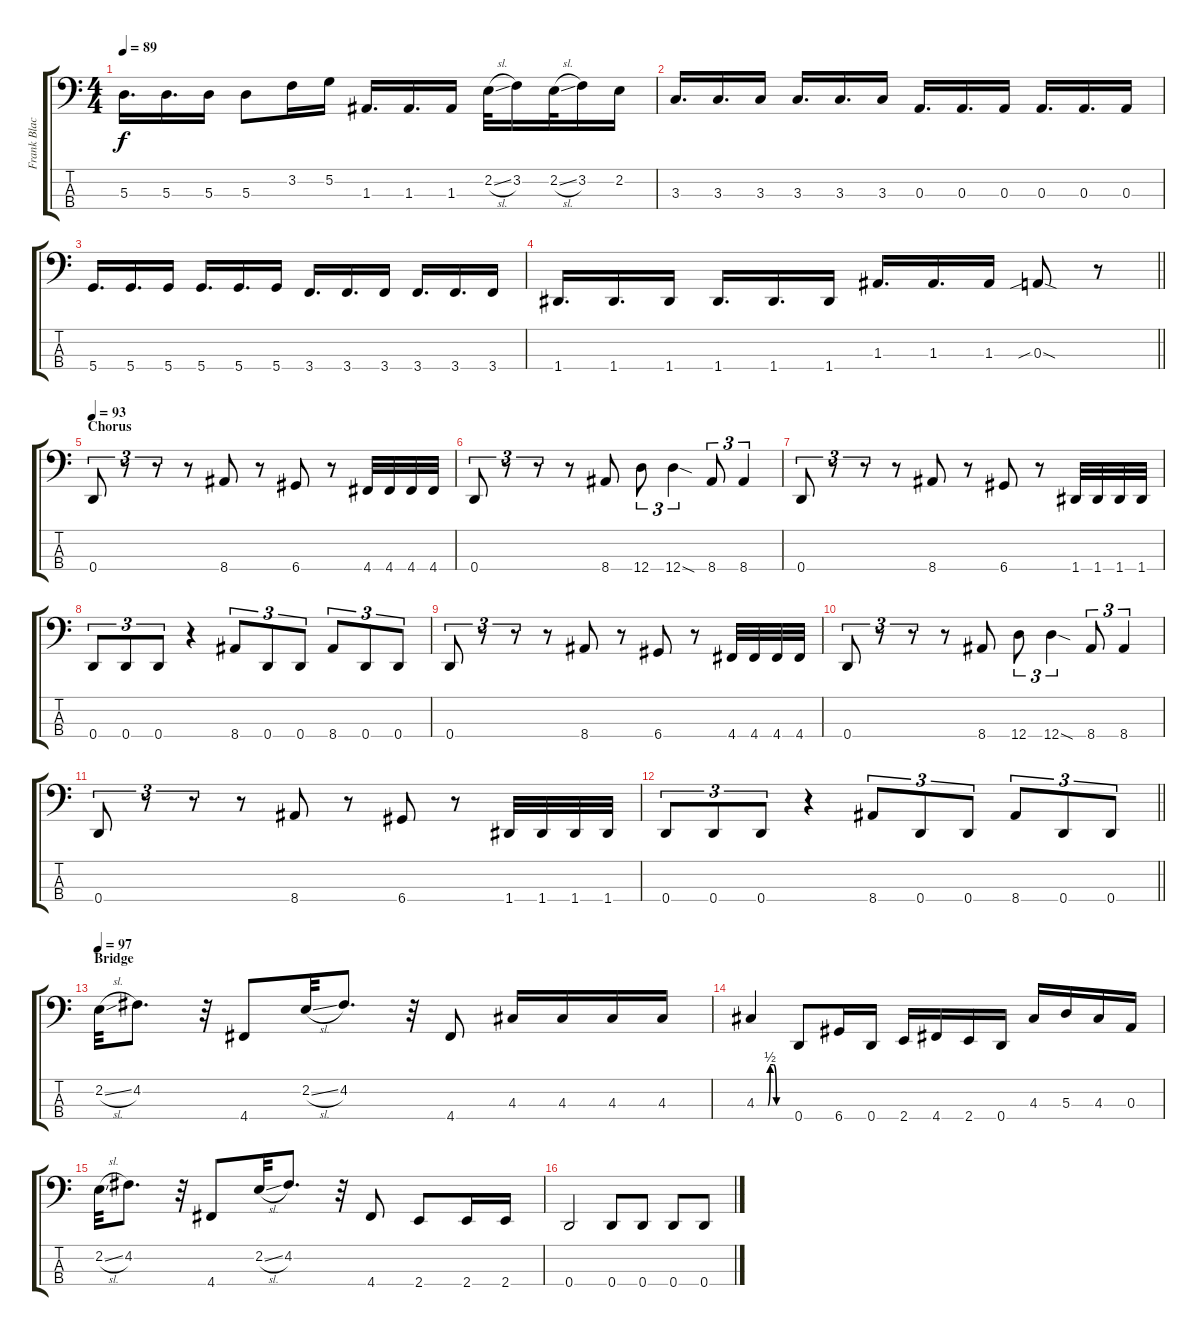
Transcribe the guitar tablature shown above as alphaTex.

\track ("Frank Black" "Frank Blac") {instrument electricbasspick}
\staff {score tabs}
\tuning (G2 D2 A1 D1) {hide}
\ts (4 4)
\tempo 89
\clef f4
\ks c
5.3.16{d dy f} 5.3.16{d} 5.3.16 5.3.8 3.2.16 5.2.16 1.3.16{d} 1.3.16{d} 1.3.16 2.2{sl}.32 3.2.16 2.2{sl}.32 3.2.16 2.2.16 |
3.3.16{d} 3.3.16{d} 3.3.16 3.3.16{d} 3.3.16{d} 3.3.16 0.3.16{d} 0.3.16{d} 0.3.16 0.3.16{d} 0.3.16{d} 0.3.16 |
5.4.16{d} 5.4.16{d} 5.4.16 5.4.16{d} 5.4.16{d} 5.4.16 3.4.16{d} 3.4.16{d} 3.4.16 3.4.16{d} 3.4.16{d} 3.4.16 |
\barLineRight lightlight
1.4.16{d} 1.4.16{d} 1.4.16 1.4.16{d} 1.4.16{d} 1.4.16 1.3.16{d} 1.3.16{d} 1.3.16 0.3{sib sod}.8 r.8 |
\section ("" "Chorus")
\tempo 93
0.4.8{tu (3 2) volume 14} r.8{tu (3 2)} r.8{tu (3 2)} r.8 8.4.8 r.8 6.4.8 r.8 4.4.32 4.4.32 4.4.32 4.4.32 |
0.4.8{tu (3 2)} r.8{tu (3 2)} r.8{tu (3 2)} r.8 8.4.8 12.4.8{tu (3 2)} 12.4{sod}.4{tu (3 2)} 8.4.8{tu (3 2)} 8.4.4{tu (3 2)} |
0.4.8{tu (3 2)} r.8{tu (3 2)} r.8{tu (3 2)} r.8 8.4.8 r.8 6.4.8 r.8 1.4.32 1.4.32 1.4.32 1.4.32 |
0.4.8{tu (3 2)} 0.4.8{tu (3 2)} 0.4.8{tu (3 2)} r.4 8.4.8{tu (3 2)} 0.4.8{tu (3 2)} 0.4.8{tu (3 2)} 8.4.8{tu (3 2)} 0.4.8{tu (3 2)} 0.4.8{tu (3 2)} |
0.4.8{tu (3 2)} r.8{tu (3 2)} r.8{tu (3 2)} r.8 8.4.8 r.8 6.4.8 r.8 4.4.32 4.4.32 4.4.32 4.4.32 |
0.4.8{tu (3 2)} r.8{tu (3 2)} r.8{tu (3 2)} r.8 8.4.8 12.4.8{tu (3 2)} 12.4{sod}.4{tu (3 2)} 8.4.8{tu (3 2)} 8.4.4{tu (3 2)} |
0.4.8{tu (3 2)} r.8{tu (3 2)} r.8{tu (3 2)} r.8 8.4.8 r.8 6.4.8 r.8 1.4.32 1.4.32 1.4.32 1.4.32 |
\barLineRight lightlight
0.4.8{tu (3 2)} 0.4.8{tu (3 2)} 0.4.8{tu (3 2)} r.4 8.4.8{tu (3 2)} 0.4.8{tu (3 2)} 0.4.8{tu (3 2)} 8.4.8{tu (3 2)} 0.4.8{tu (3 2)} 0.4.8{tu (3 2)} |
\section ("" "Bridge")
\tempo 97
2.2{sl}.32 4.2.8{d} r.32 4.4.8 2.2{sl}.32 4.2.8{d} r.32 4.4.8 4.3.16 4.3.16 4.3.16 4.3.16 |
4.3{be (custom 0 0 20 0 24 2 30 2 35 0 60 0)}.4 0.4.8 6.4.16 0.4.16 2.4.16 4.4.16 2.4.16 0.4.16 4.3.16{volume 16} 5.3.16 4.3.16 0.3.16 |
2.2{sl}.32{volume 13} 4.2.8{d} r.32 4.4.8 2.2{sl}.32 4.2.8{d} r.32 4.4.8 2.4.8 2.4.16 2.4.16 |
0.4.2 0.4.8 0.4.8 0.4.8 0.4.8
